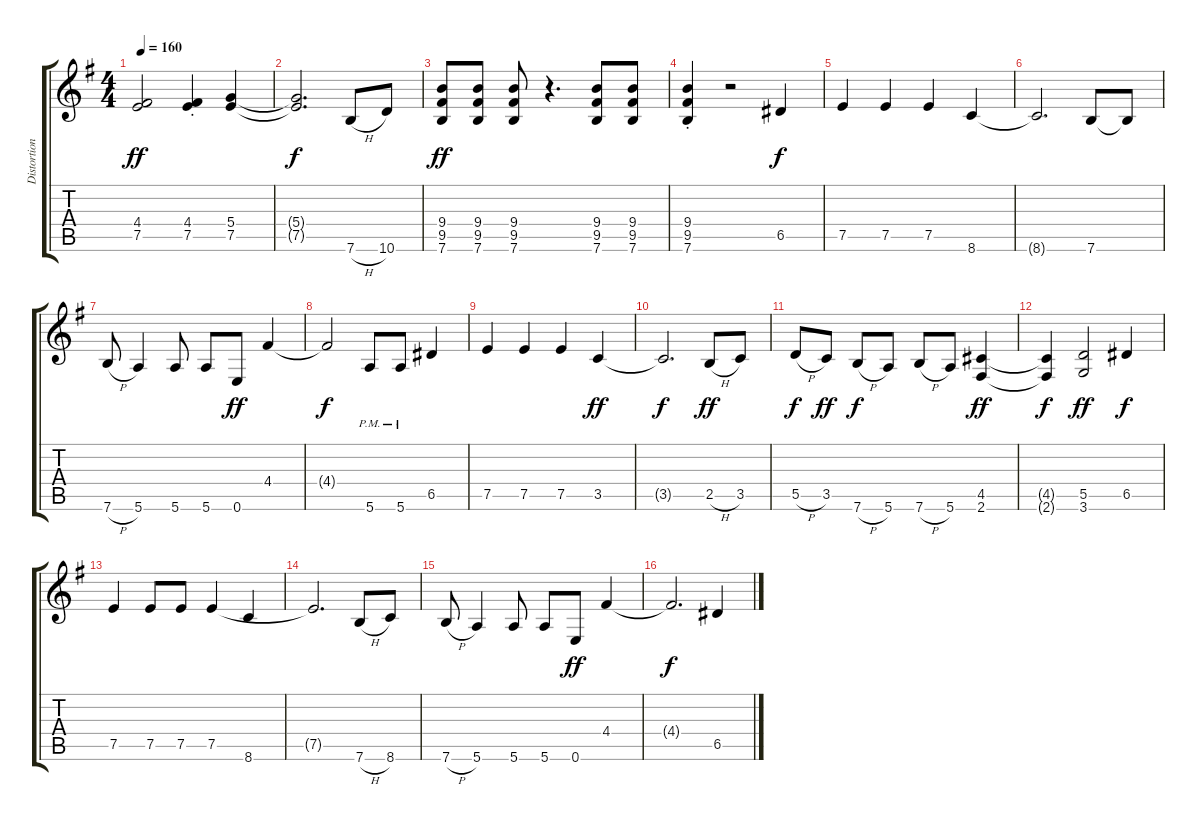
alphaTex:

\track ("Distortion" "Distortion") {instrument overdrivenguitar}
\staff {score tabs}
\tuning (E4 B3 G3 D3 A2 E2) {hide}
\ts (4 4)
\tempo 160
\clef g2
\ks g
(4.4 7.5).2{dy ff} (4.4{st} 7.5{st}).4 (5.4 7.5).4 |
(5.4{t} 7.5{t}).2{d dy f} 7.6{h}.8 10.6.8 |
(9.4 9.5 7.6).8{dy ff} (9.4 9.5 7.6).8 (9.4 9.5 7.6).8 r.4{d} (9.4 9.5 7.6).8 (9.4 9.5 7.6).8 |
(9.4{st} 9.5{st} 7.6{st}).4 r.2 6.5.4{dy f} |
7.5.4 7.5.4 7.5.4 8.6.4 |
8.6{t}.2{d} 7.6.8 7.6{t}.8 |
7.6{h}.8 5.6.4 5.6.8 5.6.8 0.6.8{dy ff} 4.4.4 |
4.4{t}.2{dy f} 5.6{pm}.8 5.6{pm}.8 6.5.4 |
7.5.4 7.5.4 7.5.4 3.5.4{dy ff} |
3.5{t}.2{d dy f} 2.5{h}.8{dy ff} 3.5.8 |
5.5{h}.8{dy f} 3.5.8{dy ff} 7.6{h}.8{dy f} 5.6.8 7.6{h}.8 5.6.8 (4.5 2.6).4{dy ff} |
(4.5{t} 2.6{t}).4{dy f} (5.5 3.6).2{dy ff} 6.5.4{dy f} |
7.5.4 7.5.8 7.5.8 7.5.4 8.6.4 |
7.5{t}.2{d} 7.6{h}.8 8.6.8 |
7.6{h}.8 5.6.4 5.6.8 5.6.8 0.6.8{dy ff} 4.4.4 |
4.4{t}.2{d dy f} 6.5.4
